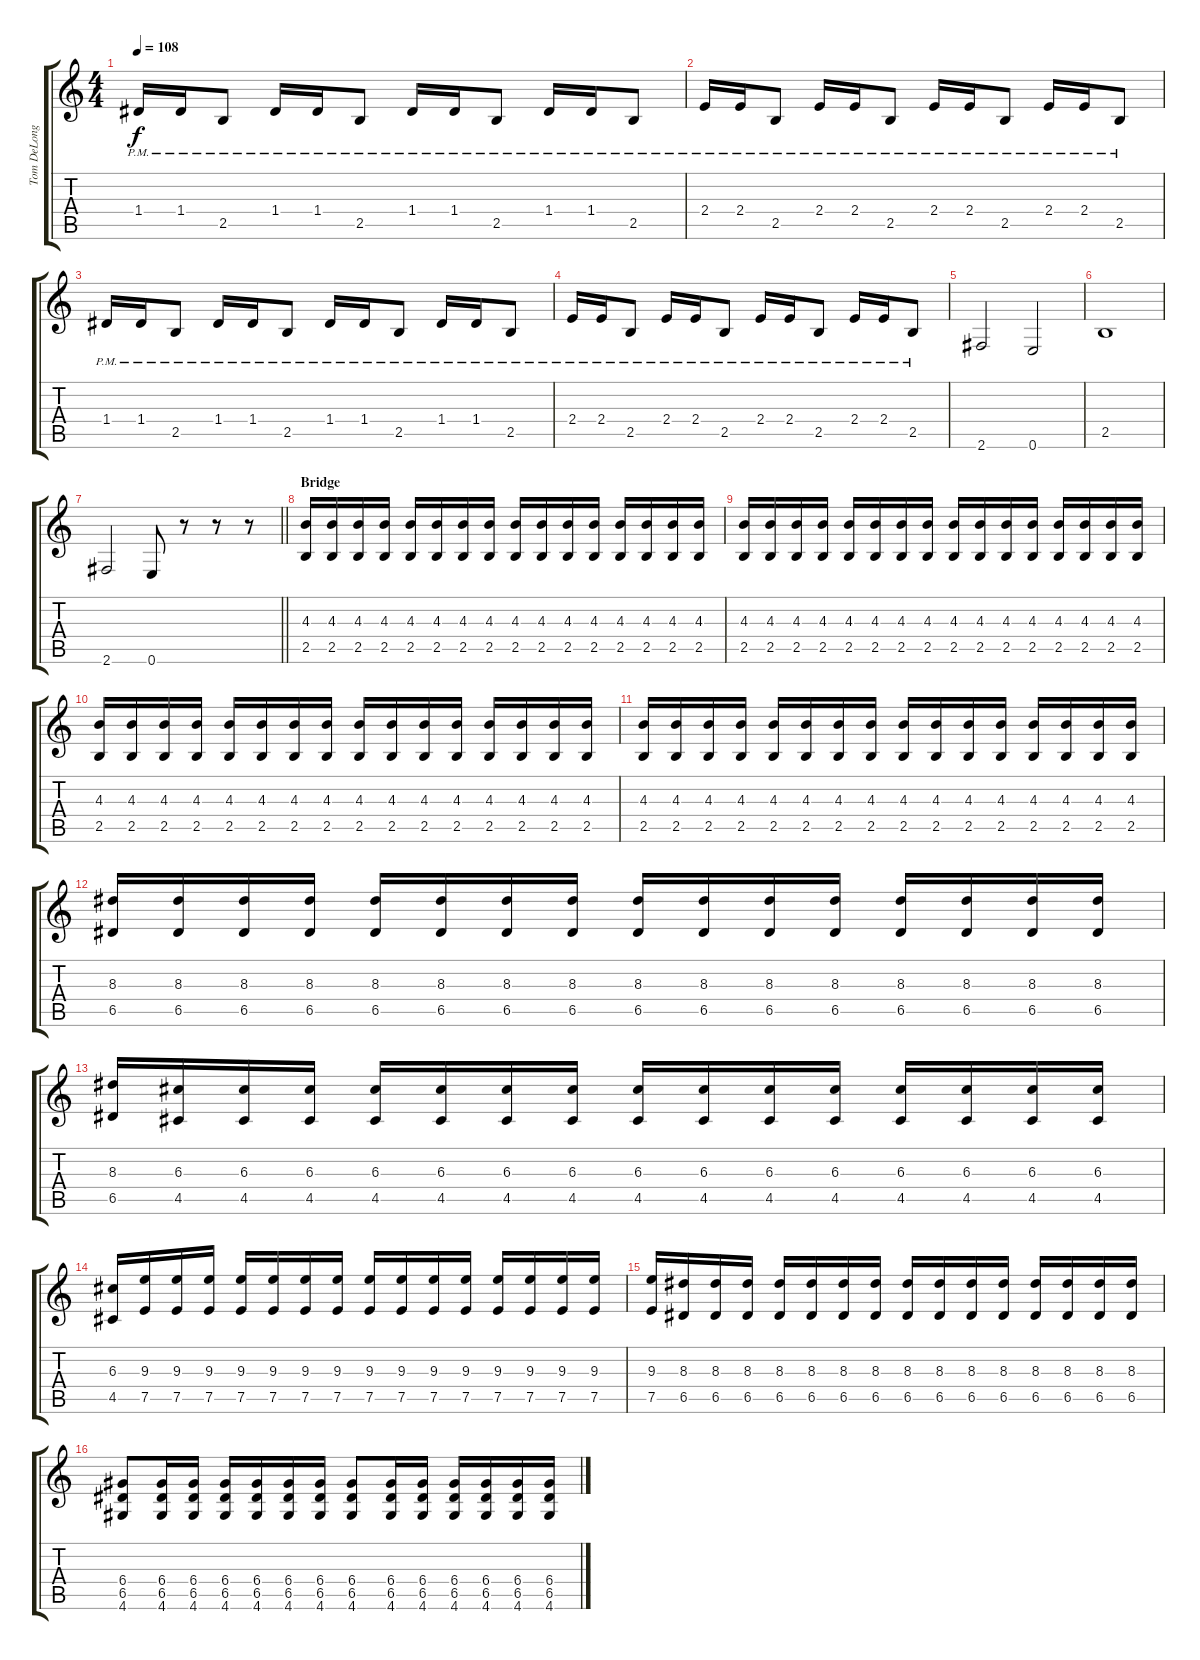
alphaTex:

\track ("Tom DeLonge (Standard)" "Tom DeLong") {instrument distortionguitar}
\staff {score tabs}
\tuning (E4 B3 G3 D3 A2 E2) {hide}
\ts (4 4)
\tempo 108
\clef g2
\ks c
1.4{pm}.16{dy f} 1.4{pm}.16 2.5{pm}.8 1.4{pm}.16 1.4{pm}.16 2.5{pm}.8 1.4{pm}.16 1.4{pm}.16 2.5{pm}.8 1.4{pm}.16 1.4{pm}.16 2.5{pm}.8 |
2.4{pm}.16 2.4{pm}.16 2.5{pm}.8 2.4{pm}.16 2.4{pm}.16 2.5{pm}.8 2.4{pm}.16 2.4{pm}.16 2.5{pm}.8 2.4{pm}.16 2.4{pm}.16 2.5{pm}.8 |
1.4{pm}.16 1.4{pm}.16 2.5{pm}.8 1.4{pm}.16 1.4{pm}.16 2.5{pm}.8 1.4{pm}.16 1.4{pm}.16 2.5{pm}.8 1.4{pm}.16 1.4{pm}.16 2.5{pm}.8 |
2.4{pm}.16 2.4{pm}.16 2.5{pm}.8 2.4{pm}.16 2.4{pm}.16 2.5{pm}.8 2.4{pm}.16 2.4{pm}.16 2.5{pm}.8 2.4{pm}.16 2.4{pm}.16 2.5{pm}.8 |
2.6.2 0.6.2 |
2.5.1 |
\barLineRight lightlight
2.6.2 0.6.8 r.8 r.8 r.8 |
\section ("" "Bridge")
(4.3 2.5).16 (4.3 2.5).16 (4.3 2.5).16 (4.3 2.5).16 (4.3 2.5).16 (4.3 2.5).16 (4.3 2.5).16 (4.3 2.5).16 (4.3 2.5).16 (4.3 2.5).16 (4.3 2.5).16 (4.3 2.5).16 (4.3 2.5).16 (4.3 2.5).16 (4.3 2.5).16 (4.3 2.5).16 |
(4.3 2.5).16 (4.3 2.5).16 (4.3 2.5).16 (4.3 2.5).16 (4.3 2.5).16 (4.3 2.5).16 (4.3 2.5).16 (4.3 2.5).16 (4.3 2.5).16 (4.3 2.5).16 (4.3 2.5).16 (4.3 2.5).16 (4.3 2.5).16 (4.3 2.5).16 (4.3 2.5).16 (4.3 2.5).16 |
(4.3 2.5).16 (4.3 2.5).16 (4.3 2.5).16 (4.3 2.5).16 (4.3 2.5).16 (4.3 2.5).16 (4.3 2.5).16 (4.3 2.5).16 (4.3 2.5).16 (4.3 2.5).16 (4.3 2.5).16 (4.3 2.5).16 (4.3 2.5).16 (4.3 2.5).16 (4.3 2.5).16 (4.3 2.5).16 |
(4.3 2.5).16 (4.3 2.5).16 (4.3 2.5).16 (4.3 2.5).16 (4.3 2.5).16 (4.3 2.5).16 (4.3 2.5).16 (4.3 2.5).16 (4.3 2.5).16 (4.3 2.5).16 (4.3 2.5).16 (4.3 2.5).16 (4.3 2.5).16 (4.3 2.5).16 (4.3 2.5).16 (4.3 2.5).16 |
(8.3 6.5).16 (8.3 6.5).16 (8.3 6.5).16 (8.3 6.5).16 (8.3 6.5).16 (8.3 6.5).16 (8.3 6.5).16 (8.3 6.5).16 (8.3 6.5).16 (8.3 6.5).16 (8.3 6.5).16 (8.3 6.5).16 (8.3 6.5).16 (8.3 6.5).16 (8.3 6.5).16 (8.3 6.5).16 |
(8.3 6.5).16 (6.3 4.5).16 (6.3 4.5).16 (6.3 4.5).16 (6.3 4.5).16 (6.3 4.5).16 (6.3 4.5).16 (6.3 4.5).16 (6.3 4.5).16 (6.3 4.5).16 (6.3 4.5).16 (6.3 4.5).16 (6.3 4.5).16 (6.3 4.5).16 (6.3 4.5).16 (6.3 4.5).16 |
(6.3 4.5).16 (9.3 7.5).16 (9.3 7.5).16 (9.3 7.5).16 (9.3 7.5).16 (9.3 7.5).16 (9.3 7.5).16 (9.3 7.5).16 (9.3 7.5).16 (9.3 7.5).16 (9.3 7.5).16 (9.3 7.5).16 (9.3 7.5).16 (9.3 7.5).16 (9.3 7.5).16 (9.3 7.5).16 |
(9.3 7.5).16 (8.3 6.5).16 (8.3 6.5).16 (8.3 6.5).16 (8.3 6.5).16 (8.3 6.5).16 (8.3 6.5).16 (8.3 6.5).16 (8.3 6.5).16 (8.3 6.5).16 (8.3 6.5).16 (8.3 6.5).16 (8.3 6.5).16 (8.3 6.5).16 (8.3 6.5).16 (8.3 6.5).16 |
(6.4 6.5 4.6).8 (6.4 6.5 4.6).16 (6.4 6.5 4.6).16 (6.4 6.5 4.6).16 (6.4 6.5 4.6).16 (6.4 6.5 4.6).16 (6.4 6.5 4.6).16 (6.4 6.5 4.6).8 (6.4 6.5 4.6).16 (6.4 6.5 4.6).16 (6.4 6.5 4.6).16 (6.4 6.5 4.6).16 (6.4 6.5 4.6).16 (6.4 6.5 4.6).16
